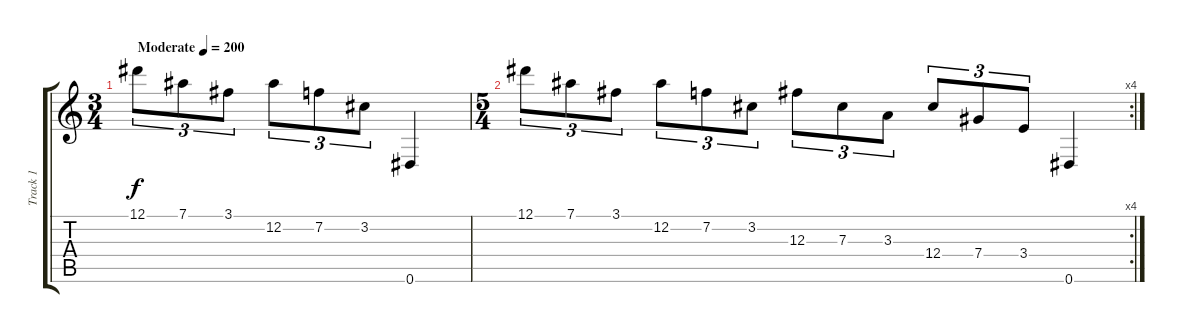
\track ("Track 1" "Track 1") {instrument distortionguitar}
\staff {score tabs}
\tuning (Eb4 Bb3 Gb3 Db3 Ab2 Eb2) {hide}
\ts (3 4)
\tempo (200 "Moderate")
\clef g2
\ks c
12.1.8{tu (3 2) dy f instrument distortionguitar} 7.1.8{tu (3 2)} 3.1.8{tu (3 2)} 12.2.8{tu (3 2)} 7.2.8{tu (3 2)} 3.2.8{tu (3 2)} 0.6.4 |
\rc 4
\ts (5 4)
12.1.8{tu (3 2)} 7.1.8{tu (3 2)} 3.1.8{tu (3 2)} 12.2.8{tu (3 2)} 7.2.8{tu (3 2)} 3.2.8{tu (3 2)} 12.3.8{tu (3 2)} 7.3.8{tu (3 2)} 3.3.8{tu (3 2)} 12.4.8{tu (3 2)} 7.4.8{tu (3 2)} 3.4.8{tu (3 2)} 0.6.4
